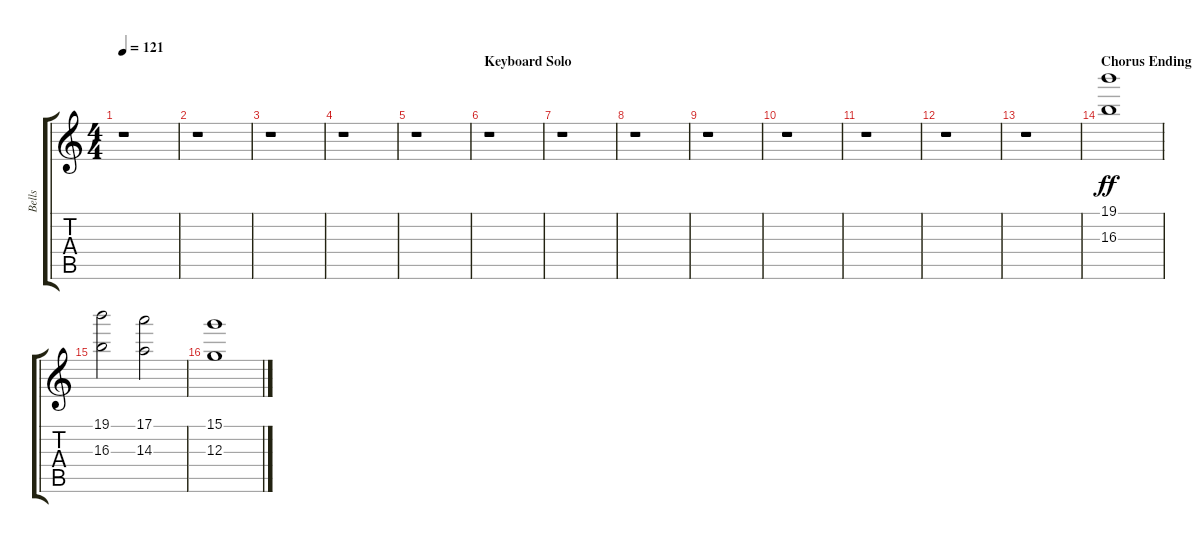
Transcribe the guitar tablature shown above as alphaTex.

\track ("Bells" "Bells") {instrument fx3crystal}
\staff {score tabs}
\tuning (E5 B4 G4 D4 A3 E3) {hide}
\ts (4 4)
\tempo 121
\clef g2
\ks c
r.1{dy f} |
r.1 |
r.1 |
r.1 |
r.1 |
\section ("" "Keyboard Solo")
r.1 |
r.1 |
r.1 |
r.1 |
r.1 |
r.1 |
r.1 |
r.1 |
\section ("" "Chorus Ending")
(19.1 16.3).1{dy ff} |
(19.1 16.3).2 (17.1 14.3).2 |
(15.1 12.3).1
